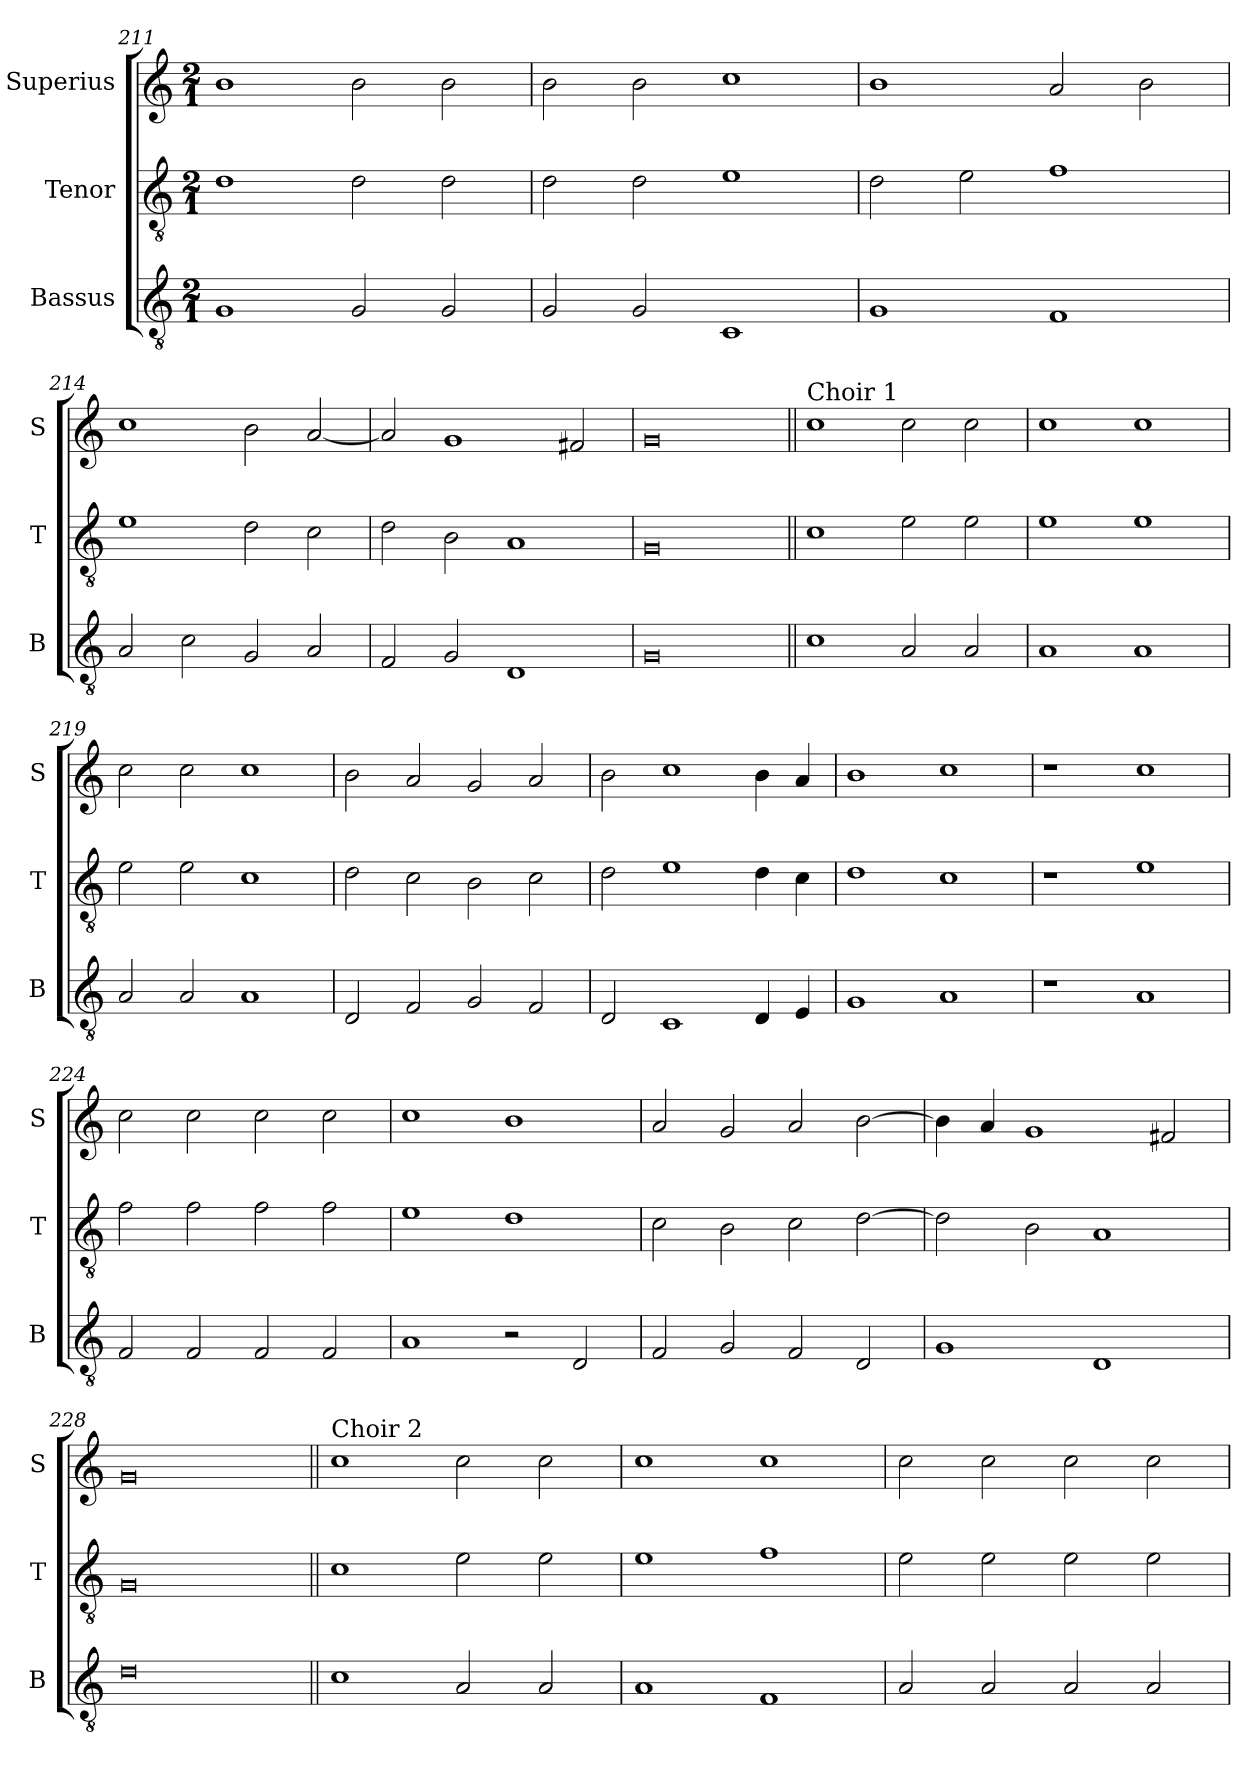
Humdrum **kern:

**kern	**kern	**kern
*part3	*part2	*part1
*staff3	*staff2	*staff1
*I"Bassus	*I"Tenor	*I"Superius
*I'B	*I'T	*I'S
*clefGv2	*clefGv2	*clefG2
*k[]	*k[]	*k[]
*M2/1	*M2/1	*M2/1
=211	=211	=211
1G	1d	1b
2G/	2d\	2b\
2G/	2d\	2b\
=212	=212	=212
2G/	2d\	2b\
2G/	2d\	2b\
1C	1e	1cc
=213	=213	=213
1G	2d\	1b
.	2e\	.
1F	1f	2a/
.	.	2b\
=214	=214	=214
2A/	1e	1cc
2c\	.	.
2G/	2d\	2b\
2A/	2c\	[2a/
=215	=215	=215
2F/	2d\	2a/]
2G/	2B\	1g
1D	1A	.
.	.	2f#X/
=216	=216	=216
0G	0G	0g
=217||	=217||	=217||
!	!	!LO:TX:a:t=Choir 1
1c	1c	1cc
2A/	2e\	2cc\
2A/	2e\	2cc\
=218	=218	=218
1A	1e	1cc
1A	1e	1cc
=219	=219	=219
2A/	2e\	2cc\
2A/	2e\	2cc\
1A	1c	1cc
=220	=220	=220
2D/	2d\	2b\
2F/	2c\	2a/
2G/	2B\	2g/
2F/	2c\	2a/
=221	=221	=221
2D/	2d\	2b\
1C	1e	1cc
4D/	4d\	4b\
4E/	4c\	4a/
=222	=222	=222
1G	1d	1b
1A	1c	1cc
=223	=223	=223
1r	1r	1r
1A	1e	1cc
=224	=224	=224
2F/	2f\	2cc\
2F/	2f\	2cc\
2F/	2f\	2cc\
2F/	2f\	2cc\
=225	=225	=225
1A	1e	1cc
2r	1d	1b
2D/	.	.
=226	=226	=226
2F/	2c\	2a/
2G/	2B\	2g/
2F/	2c\	2a/
2D/	[2d\	[2b\
=227	=227	=227
1G	2d\]	4b\]
.	.	4a/
.	2B\	1g
1D	1A	.
.	.	2f#X/
=228	=228	=228
0d	0G	0g
=229||	=229||	=229||
!	!	!LO:TX:a:t=Choir 2
1c	1c	1cc
2A/	2e\	2cc\
2A/	2e\	2cc\
=230	=230	=230
1A	1e	1cc
1F	1f	1cc
=231	=231	=231
2A/	2e\	2cc\
2A/	2e\	2cc\
2A/	2e\	2cc\
2A/	2e\	2cc\
=	=	=
*-	*-	*-
